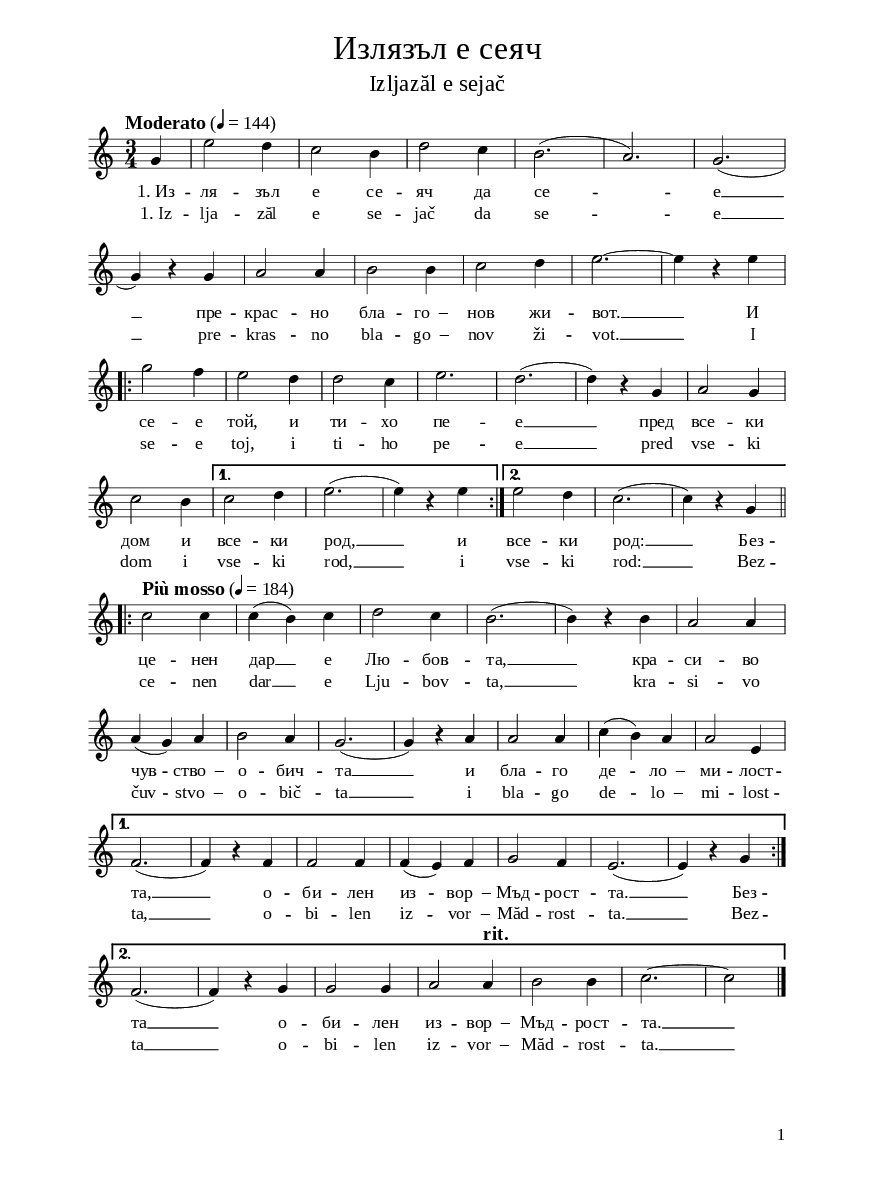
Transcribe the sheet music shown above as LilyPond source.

\version "2.24.4"

% include paper part and global functions
\include "include/globals.ily"

"rightBraces018" = \markup {
  \column {
    % repeat braces
    \translate #'(0 . -7.6 )
    \right-brace #18


    \translate #'(0 . -11.3 )
    \right-brace #41

    \translate #'(0 . -16.6 )
    \right-brace #18



  }
  \column {
    % repeat numbers
    \translate #'(0 . -8.2 )
    2

    \translate #'(0 . -13.9 )
    2

    \translate #'(0 . -22.6 )
    2


  }
}

\bookpart {
  \label #'ref018
  \tocItem \markup "Излязъл е сеяч – Izljazăl e sejač"
  \include "include/bookpart-paper.ily"
  \score {
    \include "include/score-layout.ily"

    \new Voice \absolute  {
      \clef treble
      \key c \major
      \time 3/4
      \tempoFunc "Moderato" 4 "144"

      \partial 4 g'4| e''2 d''4| c''2 b'4|d''2 c''4| b'2. (|a'2.) g'2. (| \break

      g'4 ) r4 g'4 | a'2 a'4 | b'2 b'4 | c''2 d''4 | e''2.~ e''4 r4 e'' | \break

      \repeat volta 2 {
        g''2 f''4 | e''2 d''4 | d''2 c''4 | e''2.| d''2. ( |d''4) r4 g'4| a'2 g'4| \break

        c''2 b'4 |
      }
      \alternative {
        {  c''2 d''4| e''2. (| e''4 ) r4  e''4| }
        { e''2 d''4 | c''2. (| c''4 )  r4 g'4  |  \break }
      }

      \repeat volta 2 {
        \tempoFunc "Più mosso" 4 "184"
        \bar ".|:-||" c''2 c''4 | c''4 ( b'4 ) c''4 | d''2 c''4 | b'2. (| b'4 ) r4 b'4 | a'2 a'4 | \break
        a'4 ( g'4 ) a'4 | b'2 a'4 | g'2. ( | g'4 ) r4 a'4 | a'2 a'4 | c''4 ( b'4) a'4 | a'2 e'4 |  \break
      }
      \alternative {
        {  f'2. (|  f'4 )  r4 f'4 | f'2 f'4 | f'4 ( e'4 ) f'4 | g'2 f'4 |e'2. (| e'4 ) r4 g'4   \break }
        {
          f'2. (|  f'4 ) r4 g'4 | g'2 g'4 | a'2
          \override Score.RehearsalMark.outside-staff-priority = #599
          \tempo"rit."  % places rit. below alternative bracket
          a'4 | b'2 b'4 | c''2. ~ | c''2  \bar "|." \pageBreak
        }
      }
    }

    \addlyrics {
      "1. Из" -- ля -- зъл е се -- яч да се -- е __
      пре -- крас -- но бла -- "го  –" нов жи -- вот. __ И
      се -- е той, и ти -- хо пе -- е __ пред все -- ки
      дом и все -- ки род, __  и все -- ки род: __ Без --
      це -- нен дар __ е Лю -- бов -- та, __ кра --  си -- во
      чув -- "ство  –" о -- бич -- та __  и бла -- го де -- "ло  –" ми -- лост --
      та, __  о -- би -- лен из -- "вор  –" Мъд -- рост -- та. __ Без --
      та  __  о -- би -- лен из -- "вор  –" Мъд -- рост -- та. __
    }

    \addlyrics {
      "1. Iz" -- lja -- zăl e se -- jač da se -- e __
      pre -- kras -- no bla -- "go  –" nov ži -- vot. __ I
      se -- e toj, i ti -- ho pe -- e __ pred vse -- ki
      dom i vse -- ki rod, __  i vse -- ki rod: __ Bez --
      ce -- nen dar __ e Lju -- bov -- ta, __ kra --  si -- vo
      čuv -- "stvo  –" o -- bič -- ta __  i bla -- go de -- "lo  –" mi -- lost --
      ta, __  o -- bi -- len iz -- "vor  –" Măd -- rost -- ta. __ Bez --
      ta  __  o -- bi -- len iz -- "vor  –" Măd -- rost -- ta. __
    }


    \header {
      title = \titleFunc "Излязъл е сеяч" "Izljazăl e sejač"
    }

    \midi{}

  } % score


  \markup \abs-fontsize #10 {
    \hspace #5
    \override #`(baseline-skip . ,bgCoupletBaselineSkip) % affects space between column lines
    \column {

      \line { 2. И който чуе, в миг потръпва }
      \line {   "   " от тоя благ и мил напев; }
      \line {   "   " и просиява, и възкръсва, }
      \line {   "   " и благославя тоз посев. }
      \vspace #0.5
      \line { "   " \italic {Припев: } }
      \line {  "   " Безценен дар е Любовта, }
      \line { "   " красиво чувство – обичта }
      \line { "   " и благо дело – милостта, }
      \line {  "   " обилен извор – Мъдростта.}

      \vspace #0.5
      \line { "   " \italic {Припев ...} }

      \vspace #0.5
      \line { 3. Любов Вселената облива, }
      \line {   "   " от обич грее всяка твар; }
      \line {   "   " живот в живота се прелива, }
      \line {   "   " тук няма вече млад и стар. }
      \vspace #0.5
      \line { "   " \italic {Припев ...} }
    }
    \"rightBraces018"

    \hspace #3
    \override #`(baseline-skip . ,bgCoupletBaselineSkip)


    \column {

      \line { 2. I kojto čue, v mig potrăpva }
      \line {   "   " ot toja blag i mil napev; }
      \line {   "   " i prosijava, i văzkrăsva, }
      \line {   "   " i blagoslavja toz posev. }
      \vspace #0.5
      \line { "   " \italic {Refrain: } }
      \line {  "   " Bezcenen dar e Ljubovta, }
      \line { "   " krasivo čuvstvo – običta }
      \line { "   " i blago delo – milostta, }
      \line {  "   " obilen izvor – Mădrostta.}

      \vspace #0.5
      \line { "   " \italic {Refrain ...} }

      \vspace #0.5
      \line { 3. Ljubov Vselenata obliva, }
      \line {   "   " ot obič gree vsjaka tvar; }
      \line {   "   " život v života se preliva, }
      \line {   "   " tuk njama veče mlad i star. }
      \vspace #0.5
      \line { "   " \italic {Refrain ...} }

    }
    \"rightBraces018"

  }

  \markup \vspace #3

  % include foreign translation(s) of the song
  \version "2.24.4"

\markup \fill-line { \fontsize #deTitleFontSize "Der Sämann ist hinausgegangen" }
\markup \null
\markup \null
\markup \abs-fontsize #10 {
  \hspace #15
  \override #`(baseline-skip . ,deCoupletBaselineSkip)
  \column {
    \line { 1. Der Sämann ist hinausgegangen, }
    \line {   "   " um das wunderbare Gute zu säen: das neue Leben!}

    \line {   "   " Und er sät und singt leise }
    \line {   "   " vor jedem Haus und jeder Familie: }
    \vspace #0.5
    \line { "   " \italic { Refrain:}  }

  \line {   "   " Eine unschätzbare Gabe ist die Liebe [Ljubovta], }
    \line {  "   "ein schönes Gefühl die Liebe [običta],* }
    \line {   "   " und ein gutes Werk die Barmherzigkeit, }
    \line {   "   " eine üppige Quelle die Weisheit. }
     \vspace #0.5
    \line { 2. Und wer dies hört, }
    \line {   "   "erschauert vor dieser guten, lieblichen Melodie; }
    \line {   "   " und erstrahlt und aufersteht }
    \line {   "   " und segnet diese Saat.}
 
     \vspace #0.5
     \line { "   " \italic { Refrain } ... }
   \vspace #0.5
    \line { 3. Die Liebe [Ljubov] ergießt sich in den Kosmos, }
    \line {   "   " vor Liebe [običta] strahlt jedes Wesen, }
    \line {   "   " das Leben quillt über in das Leben; }
    \line {   "   " hier gibt es nicht mehr Jung noch Alt. }
 \vspace #0.5
    \line { "   " \italic { Refrain } ... }


  }

}


} % bookpart
